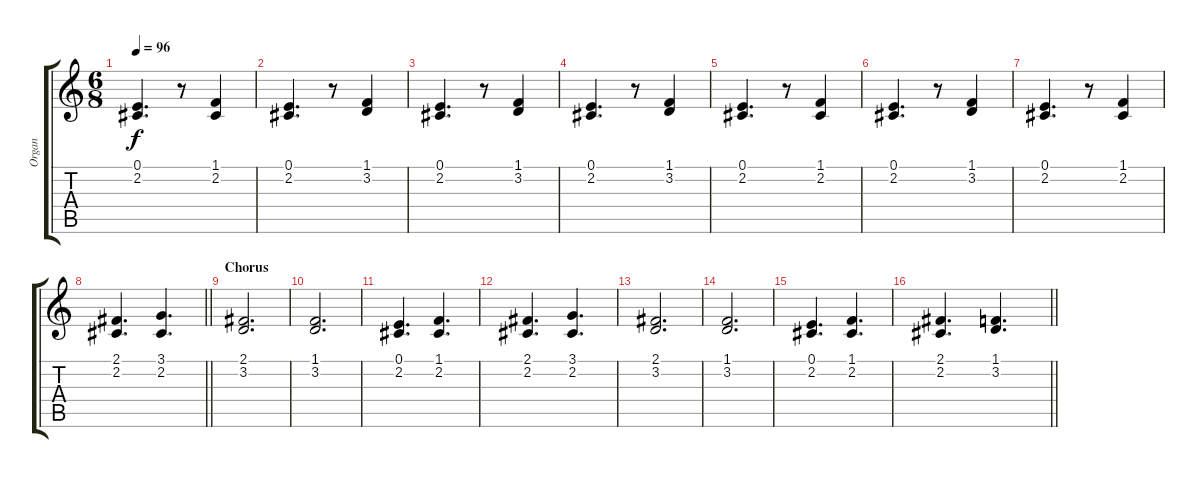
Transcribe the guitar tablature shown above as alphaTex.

\track ("Organ" "Organ") {instrument percussiveorgan}
\staff {score tabs}
\tuning (E4 B3 G3 D3 A2 E2) {hide}
\ts (6 8)
\tempo 96
\clef g2
\ks c
(0.1 2.2).4{d dy f} r.8 (1.1 2.2).4 |
(0.1 2.2).4{d} r.8 (1.1 3.2).4 |
(0.1 2.2).4{d} r.8 (1.1 3.2).4 |
(0.1 2.2).4{d} r.8 (1.1 3.2).4 |
(0.1 2.2).4{d} r.8 (1.1 2.2).4 |
(0.1 2.2).4{d} r.8 (1.1 3.2).4 |
(0.1 2.2).4{d} r.8 (1.1 2.2).4 |
\barLineRight lightlight
(2.1 2.2).4{d} (3.1 2.2).4{d} |
\section ("" "Chorus")
(2.1 3.2).2{d} |
(1.1 3.2).2{d} |
(0.1 2.2).4{d} (1.1 2.2).4{d} |
(2.1 2.2).4{d} (3.1 2.2).4{d} |
(2.1 3.2).2{d} |
(1.1 3.2).2{d} |
(0.1 2.2).4{d} (1.1 2.2).4{d} |
\barLineRight lightlight
(2.1 2.2).4{d} (1.1 3.2).4{d}
